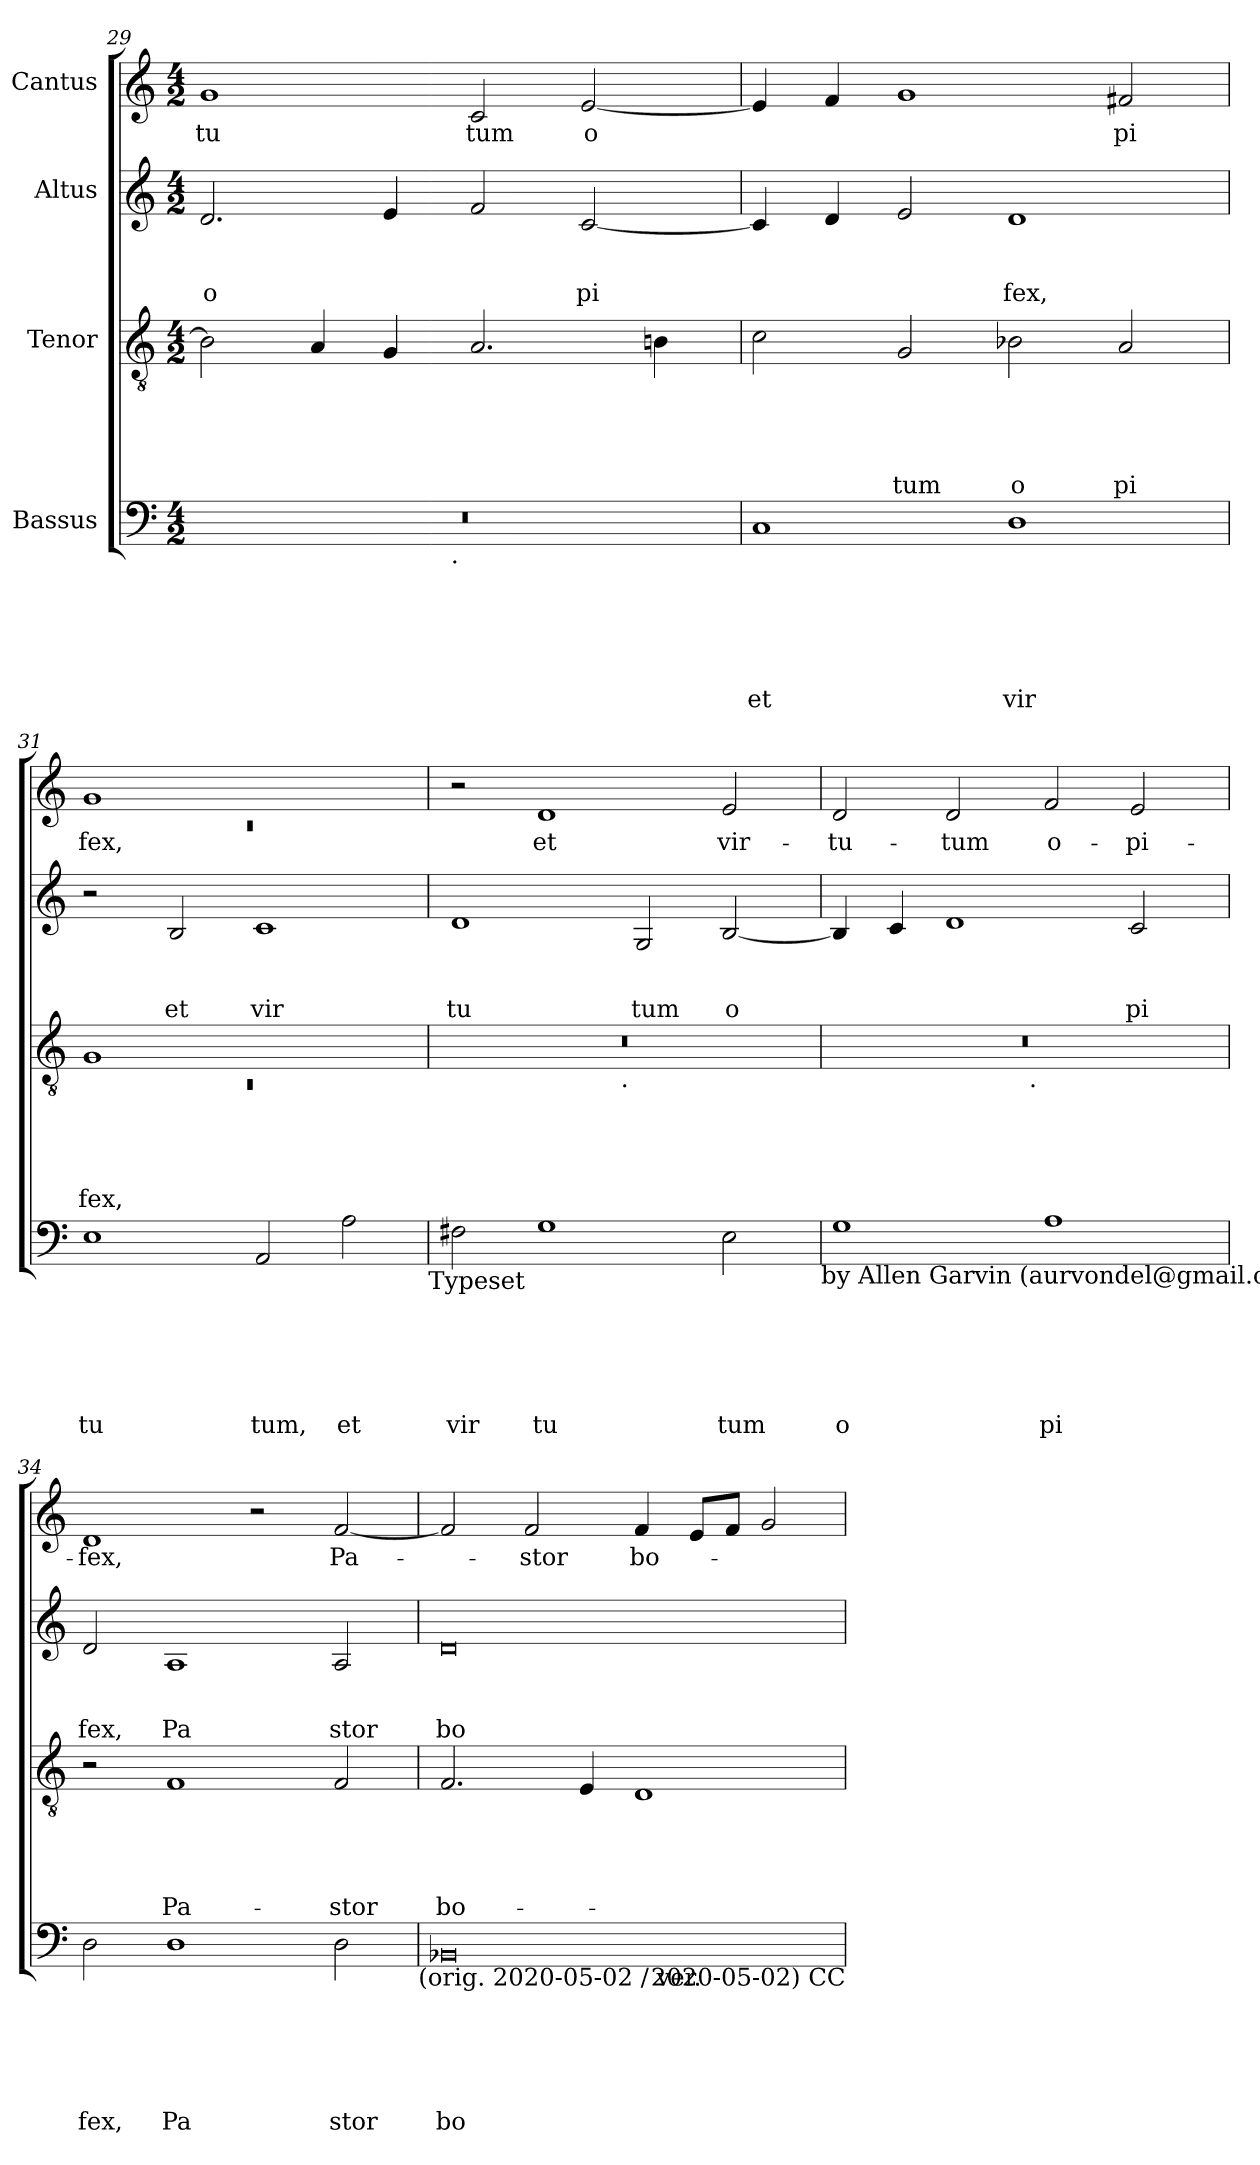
**kern	**text	**text	**text	**text	**text	**text	**kern	**text	**text	**text	**text	**text	**kern	**text	**text	**text	**kern	**text
*part4	*part4	*part4	*part4	*part4	*part4	*part4	*part3	*part3	*part3	*part3	*part3	*part3	*part2	*part2	*part2	*part2	*part1	*part1
*staff4	*staff4	*staff4	*staff4	*staff4	*staff4	*staff4	*staff3	*staff3	*staff3	*staff3	*staff3	*staff3	*staff2	*staff2	*staff2	*staff2	*staff1	*staff1
*I"Bassus	*	*	*	*	*	*	*I"Tenor	*	*	*	*	*	*I"Altus	*	*	*	*I"Cantus	*
*clefF4	*	*	*	*	*	*	*clefGv2	*	*	*	*	*	*clefG2	*	*	*	*clefG2	*
*k[]	*	*	*	*	*	*	*k[]	*	*	*	*	*	*k[]	*	*	*	*k[]	*
*C:	*	*	*	*	*	*	*C:	*	*	*	*	*	*C:	*	*	*	*C:	*
*M4/2	*	*	*	*	*	*	*M4/2	*	*	*	*	*	*M4/2	*	*	*	*M4/2	*
=29	=29	=29	=29	=29	=29	=29	=29	=29	=29	=29	=29	=29	=29	=29	=29	=29	=29	=29
!	!	!	!	!	!	!	!	!	!	!	!	!	!	!	!	!LO:LY:b	!	!LO:LY:b
*^	*	*	*	*	*	*	*	*	*	*	*	*	*	*	*	*	*	*
0r	2ryy	.	.	.	.	.	.	2B-\]	.	.	.	.	.	2.d/	.	.	o	1g	tu
.	4...ryy	.	.	.	.	.	.	4A/	.	.	.	.	.	.	.	.	.	.	.
.	.	.	.	.	.	.	.	4G/	.	.	.	.	.	4e/	.	.	.	.	.
!	!LO:TX:b:t=.	!	!	!	!	!	!	!	!	!	!	!	!	!	!	!	!	!	!
.	1ryy	.	.	.	.	.	.	.	.	.	.	.	.	.	.	.	.	.	.
!	!	!	!	!	!	!	!	!	!	!	!	!	!	!	!	!	!	!	!LO:LY:b
.	.	.	.	.	.	.	.	2.A/	.	.	.	.	.	2f/	.	.	.	2c/	tum
!	!	!	!	!	!	!	!	!	!	!	!	!	!	!	!	!	!LO:LY:b	!	!LO:LY:b
.	.	.	.	.	.	.	.	.	.	.	.	.	.	[<2c/	.	.	pi	[<2e/	o
.	.	.	.	.	.	.	.	4Bn\	.	.	.	.	.	.	.	.	.	.	.
.	32ryy	.	.	.	.	.	.	.	.	.	.	.	.	.	.	.	.	.	.
=30	=30	=30	=30	=30	=30	=30	=30	=30	=30	=30	=30	=30	=30	=30	=30	=30	=30	=30	=30
!	!	!	!	!	!	!	!LO:LY:b	!	!	!	!	!	!	!	!	!	!	!	!
*v	*v	*	*	*	*	*	*	*	*	*	*	*	*	*	*	*	*	*	*
1C	.	.	.	.	.	et	2c\	.	.	.	.	.	4c/]	.	.	.	4e/]	.
.	.	.	.	.	.	.	.	.	.	.	.	.	4d/	.	.	.	4f/	.
!	!	!	!	!	!	!	!	!	!	!	!	!LO:LY:b	!	!	!	!	!	!
.	.	.	.	.	.	.	2G/	.	.	.	.	tum	2e/	.	.	.	1g	.
!	!	!	!	!	!	!LO:LY:b	!	!	!	!	!	!LO:LY:b	!	!	!	!LO:LY:b	!	!
1D	.	.	.	.	.	vir	2B-X\	.	.	.	.	o	1d	.	.	fex,	.	.
!	!	!	!	!	!	!	!	!	!	!	!	!LO:LY:b	!	!	!	!	!	!LO:LY:b
.	.	.	.	.	.	.	2A/	.	.	.	.	pi	.	.	.	.	2f#/	pi
!!LO:LB:g=z
=31	=31	=31	=31	=31	=31	=31	=31	=31	=31	=31	=31	=31	=31	=31	=31	=31	=31	=31
*	*	*	*	*	*	*	*^	*	*	*	*	*	*	*	*	*	*^	*
!	!	!	!	!	!	!LO:LY:b	!	!LO:N:vis=1	!	!	!	!	!LO:LY:b	!	!	!	!	!	!LO:N:vis=1	!LO:LY:b
1E	.	.	.	.	.	tu	1G	0rC	.	.	.	.	fex,	2r	.	.	.	1g	0rc	fex,
!	!	!	!	!	!	!	!	!	!	!	!	!	!	!	!	!	!LO:LY:b	!	!	!
.	.	.	.	.	.	.	.	.	.	.	.	.	.	2B/	.	.	et	.	.	.
!	!	!	!	!	!	!LO:LY:b	!	!	!	!	!	!	!	!	!	!	!LO:LY:b	!	!	!
2AA/	.	.	.	.	.	tum,	1ryy	.	.	.	.	.	.	1c	.	.	vir	1ryy	.	.
!	!	!	!	!	!	!LO:LY:b	!	!	!	!	!	!	!	!	!	!	!	!	!	!
2A\	.	.	.	.	.	et	.	.	.	.	.	.	.	.	.	.	.	.	.	.
*	*	*	*	*	*	*	*	*	*	*	*	*	*	*	*	*	*	*v	*v	*
!LO:TX:b:t=Typeset	!	!	!	!	!	!	!	!	!	!	!	!	!	!	!	!	!	!	!
=32	=32	=32	=32	=32	=32	=32	=32	=32	=32	=32	=32	=32	=32	=32	=32	=32	=32	=32	=32
!	!	!	!	!	!	!LO:LY:b	!	!	!	!	!	!	!	!	!	!	!LO:LY:b	!	!
2F#X\	.	.	.	.	.	vir	0r	2ryy	.	.	.	.	.	1d	.	.	tu	2r	.
!	!	!	!	!	!	!LO:LY:b	!	!	!	!	!	!	!	!	!	!	!	!	!LO:LY:b
1G	.	.	.	.	.	tu	.	4...ryy	.	.	.	.	.	.	.	.	.	1d	et
!	!	!	!	!	!	!	!	!LO:TX:b:t=.	!	!	!	!	!	!	!	!	!	!	!
.	.	.	.	.	.	.	.	1ryy	.	.	.	.	.	.	.	.	.	.	.
!	!	!	!	!	!	!	!	!	!	!	!	!	!	!	!	!	!LO:LY:b	!	!
.	.	.	.	.	.	.	.	.	.	.	.	.	.	2G/	.	.	tum	.	.
!	!	!	!	!	!	!LO:LY:b	!	!	!	!	!	!	!	!	!	!	!LO:LY:b	!	!LO:LY:b
2E\	.	.	.	.	.	tum	.	.	.	.	.	.	.	[<2B/	.	.	o	2e/	vir-
.	.	.	.	.	.	.	.	32ryy	.	.	.	.	.	.	.	.	.	.	.
!LO:TX:b:t=by Allen Garvin (aurvondel@gmail.com)	!	!	!	!	!	!	!	!	!	!	!	!	!	!	!	!	!	!	!
=33	=33	=33	=33	=33	=33	=33	=33	=33	=33	=33	=33	=33	=33	=33	=33	=33	=33	=33	=33
!	!	!	!	!	!	!LO:LY:b	!	!	!	!	!	!	!	!	!	!	!	!	!LO:LY:b
1G	.	.	.	.	.	o	0r	2ryy	.	.	.	.	.	4B/]	.	.	.	2d/	-tu-
.	.	.	.	.	.	.	.	.	.	.	.	.	.	4c/	.	.	.	.	.
!	!	!	!	!	!	!	!	!	!	!	!	!	!	!	!	!	!	!	!LO:LY:b
.	.	.	.	.	.	.	.	4...ryy	.	.	.	.	.	1d	.	.	.	2d/	-tum
!	!	!	!	!	!	!	!	!LO:TX:b:t=.	!	!	!	!	!	!	!	!	!	!	!
.	.	.	.	.	.	.	.	1ryy	.	.	.	.	.	.	.	.	.	.	.
!	!	!	!	!	!	!LO:LY:b	!	!	!	!	!	!	!	!	!	!	!	!	!LO:LY:b
1A	.	.	.	.	.	pi	.	.	.	.	.	.	.	.	.	.	.	2f/	o-
!	!	!	!	!	!	!	!	!	!	!	!	!	!	!	!	!	!LO:LY:b	!	!LO:LY:b
.	.	.	.	.	.	.	.	.	.	.	.	.	.	2c/	.	.	pi	2e/	-pi-
.	.	.	.	.	.	.	.	32ryy	.	.	.	.	.	.	.	.	.	.	.
=34	=34	=34	=34	=34	=34	=34	=34	=34	=34	=34	=34	=34	=34	=34	=34	=34	=34	=34	=34
!	!	!	!	!	!	!LO:LY:b	!	!	!	!	!	!	!	!	!	!	!LO:LY:b	!	!LO:LY:b
*	*	*	*	*	*	*	*v	*v	*	*	*	*	*	*	*	*	*	*	*
2D\	.	.	.	.	.	fex,	2r	.	.	.	.	.	2d/	.	.	fex,	1d	-fex,
!	!	!	!	!	!	!LO:LY:b	!	!	!	!	!	!LO:LY:b	!	!	!	!LO:LY:b	!	!
1D	.	.	.	.	.	Pa	1F	.	.	.	.	Pa-	1A	.	.	Pa	.	.
.	.	.	.	.	.	.	.	.	.	.	.	.	.	.	.	.	2r	.
!	!	!	!	!	!	!LO:LY:b	!	!	!	!	!	!LO:LY:b	!	!	!	!LO:LY:b	!	!LO:LY:b
2D\	.	.	.	.	.	stor	2F/	.	.	.	.	-stor	2A/	.	.	stor	[<2f/	Pa-
!LO:TX:b:t=(orig. 2020-05-02 / ver.	!	!	!	!	!	!	!	!	!	!	!	!	!	!	!	!	!	!
=35	=35	=35	=35	=35	=35	=35	=35	=35	=35	=35	=35	=35	=35	=35	=35	=35	=35	=35
!	!	!	!	!	!	!LO:LY:b	!	!	!	!	!	!LO:LY:b	!	!	!	!LO:LY:b	!	!
0BB-X	.	.	.	.	.	bo	2.F/	.	.	.	.	bo-	0d	.	.	bo	2f/]	.
!	!	!	!	!	!	!	!	!	!	!	!	!	!	!	!	!	!	!LO:LY:b
.	.	.	.	.	.	.	.	.	.	.	.	.	.	.	.	.	2f/	-stor
.	.	.	.	.	.	.	4E/	.	.	.	.	.	.	.	.	.	.	.
!	!	!	!	!	!	!	!	!	!	!	!	!	!	!	!	!	!	!LO:LY:b
.	.	.	.	.	.	.	1D	.	.	.	.	.	.	.	.	.	4f/	bo-
.	.	.	.	.	.	.	.	.	.	.	.	.	.	.	.	.	8e/L	.
.	.	.	.	.	.	.	.	.	.	.	.	.	.	.	.	.	8f/J	.
.	.	.	.	.	.	.	.	.	.	.	.	.	.	.	.	.	2g/	.
!LO:TX:b:t=2020-05-02) CC	!	!	!	!	!	!	!	!	!	!	!	!	!	!	!	!	!	!
=	=	=	=	=	=	=	=	=	=	=	=	=	=	=	=	=	=	=
*-	*-	*-	*-	*-	*-	*-	*-	*-	*-	*-	*-	*-	*-	*-	*-	*-	*-	*-
